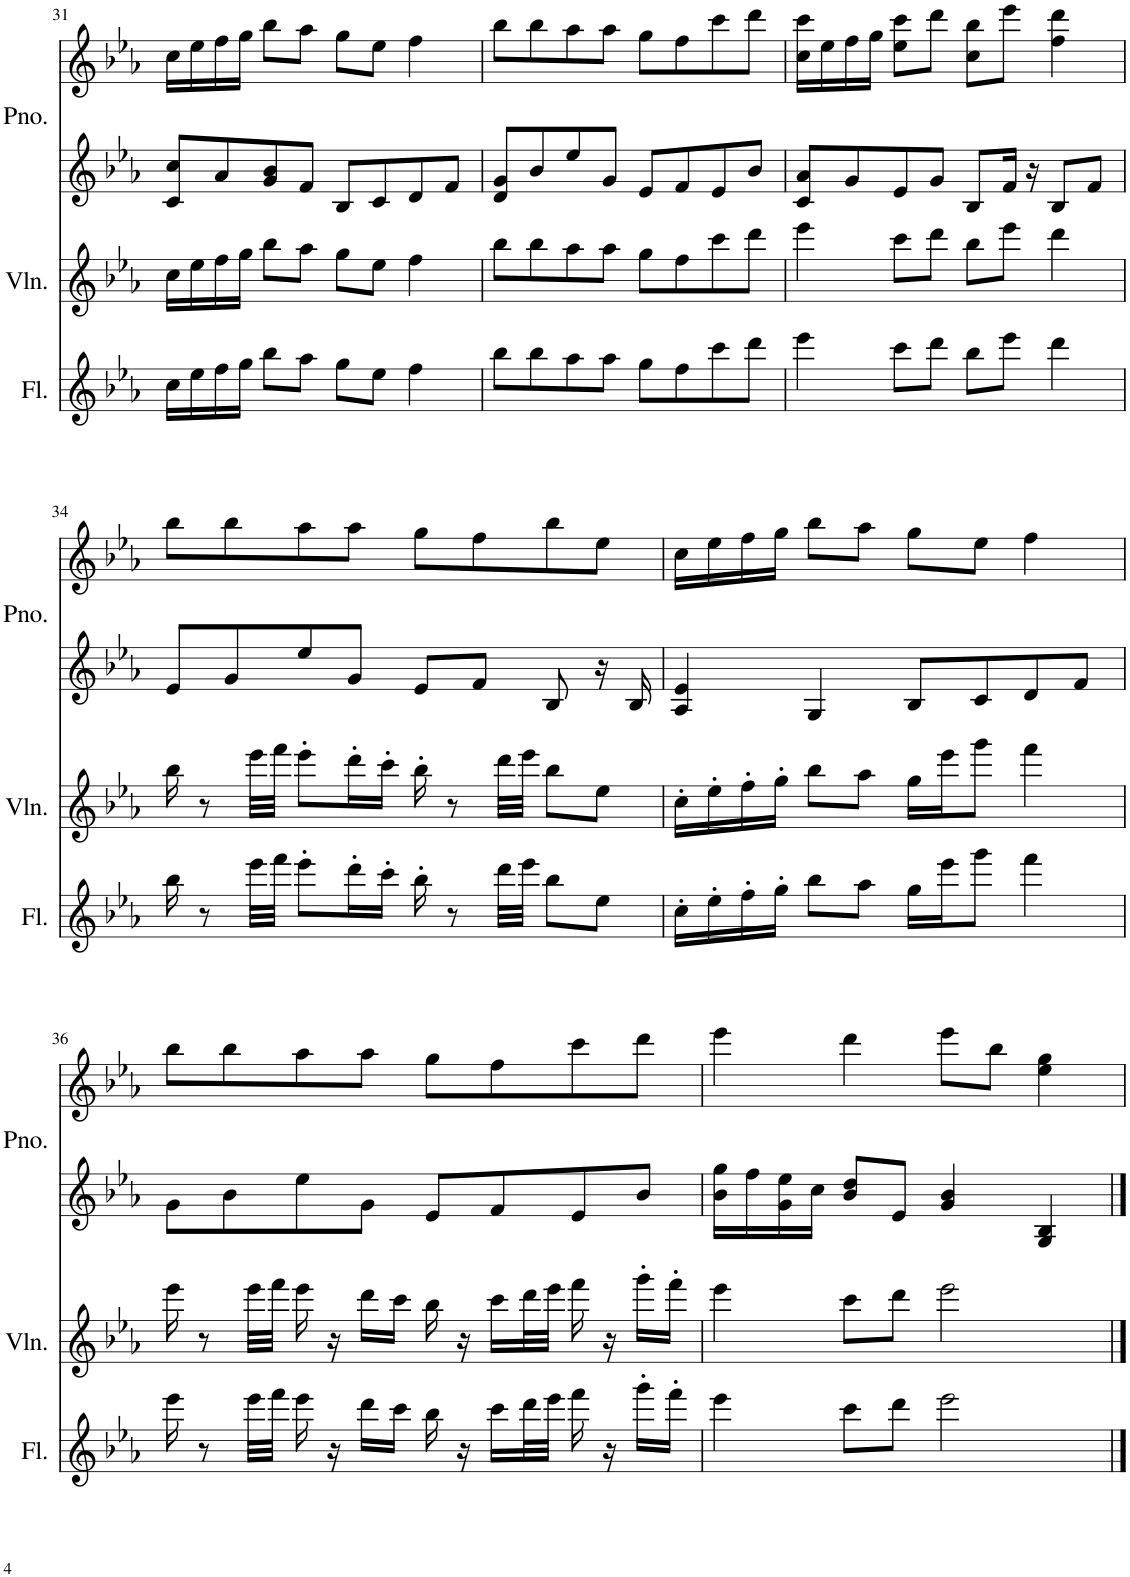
**kern	**kern	**kern	**kern
*part3	*part2	*part1	*part1
*staff4	*staff3	*staff2	*staff1
*I"Flute	*I"Violin	*I"Piano	*
*I'Fl.	*I'Vln.	*I'Pno.	*
!!LO:PB:g=z
*clefG2	*clefG2	*clefG2	*clefG2
*k[b-e-a-]	*k[b-e-a-]	*k[b-e-a-]	*k[b-e-a-]
*M4/4	*M4/4	*M4/4	*M4/4
=31	=31	=31	=31
16cc\LL	16cc\LL	8c/ 8cc/L	16cc\LL
16ee-\	16ee-\	.	16ee-\
16ff\	16ff\	8a-/	16ff\
16gg\JJ	16gg\JJ	.	16gg\JJ
8bb-\L	8bb-\L	8g/ 8b-/	8bb-\L
8aa-\J	8aa-\J	8f/J	8aa-\J
8gg\L	8gg\L	8B-/L	8gg\L
8ee-\J	8ee-\J	8c/	8ee-\J
4ff\	4ff\	8d/	4ff\
.	.	8f/J	.
=32	=32	=32	=32
8bb-\L	8bb-\L	8d/ 8g/L	8bb-\L
8bb-\	8bb-\	8b-/	8bb-\
8aa-\	8aa-\	8ee-/	8aa-\
8aa-\J	8aa-\J	8g/J	8aa-\J
8gg\L	8gg\L	8e-/L	8gg\L
8ff\	8ff\	8f/	8ff\
8ccc\	8ccc\	8e-/	8ccc\
8ddd\J	8ddd\J	8b-/J	8ddd\J
=33	=33	=33	=33
4eee-\	4eee-\	8c/ 8a-/L	16cc\ 16ccc\LL
.	.	.	16ee-\
.	.	8g/	16ff\
.	.	.	16gg\JJ
8ccc\L	8ccc\L	8e-/	8ee-\ 8ccc\L
8ddd\J	8ddd\J	8g/J	8ddd\J
8bb-\L	8bb-\L	8B-/L	8cc\ 8bb-\L
8eee-\J	8eee-\J	16f/Jk	8eee-\J
.	.	16r	.
4ddd\	4ddd\	8B-/L	4ff\ 4ddd\
.	.	8f/J	.
!!LO:LB:g=z
=34	=34	=34	=34
16bb-\	16bb-\	8e-/L	8bb-\L
8r	8r	.	.
.	.	8g/	8bb-\
32eee-\LLL	32eee-\LLL	.	.
32fff\JJJ	32fff\JJJ	.	.
8eee-'\L	8eee-'\L	8ee-/	8aa-\
16ddd'\L	16ddd'\L	8g/J	8aa-\J
16ccc'\JJ	16ccc'\JJ	.	.
16bb-'\	16bb-'\	8e-/L	8gg\L
8r	8r	.	.
.	.	8f/J	8ff\
32ddd\LLL	32ddd\LLL	.	.
32eee-\JJJ	32eee-\JJJ	.	.
8bb-\L	8bb-\L	8B-/	8bb-\
8ee-\J	8ee-\J	16r	8ee-\J
.	.	16B-/	.
=35	=35	=35	=35
16cc'\LL	16cc'\LL	4A-/ 4e-/	16cc\LL
16ee-'\	16ee-'\	.	16ee-\
16ff'\	16ff'\	.	16ff\
16gg'\JJ	16gg'\JJ	.	16gg\JJ
8bb-\L	8bb-\L	4G/	8bb-\L
8aa-\J	8aa-\J	.	8aa-\J
16gg\LL	16gg\LL	8B-/L	8gg\L
16eee-\J	16eee-\J	.	.
8ggg\J	8ggg\J	8c/	8ee-\J
4fff\	4fff\	8d/	4ff\
.	.	8f/J	.
!!LO:LB:g=z
=36	=36	=36	=36
16eee-\	16eee-\	8g\L	8bb-\L
8r	8r	.	.
.	.	8b-\	8bb-\
32eee-\LLL	32eee-\LLL	.	.
32fff\JJJ	32fff\JJJ	.	.
16eee-\	16eee-\	8ee-\	8aa-\
16r	16r	.	.
16ddd\LL	16ddd\LL	8g\J	8aa-\J
16ccc\JJ	16ccc\JJ	.	.
16bb-\	16bb-\	8e-/L	8gg\L
16r	16r	.	.
16ccc\LL	16ccc\LL	8f/	8ff\
32ddd\L	32ddd\L	.	.
32eee-\JJJ	32eee-\JJJ	.	.
16fff\	16fff\	8e-/	8ccc\
16r	16r	.	.
16ggg'\LL	16ggg'\LL	8b-/J	8ddd\J
16fff'\JJ	16fff'\JJ	.	.
=37	=37	=37	=37
4eee-\	4eee-\	16b-\ 16gg\LL	4eee-\
.	.	16ff\	.
.	.	16g\ 16ee-\	.
.	.	16cc\JJ	.
8ccc\L	8ccc\L	8b-/ 8dd/L	4ddd\
8ddd\J	8ddd\J	8e-/J	.
2eee-\	2eee-\	4g/ 4b-/	8eee-\L
.	.	.	8bb-\J
.	.	4G/ 4B-/	4ee-\ 4gg\
=	=	=	=
*-	*-	*-	*-
